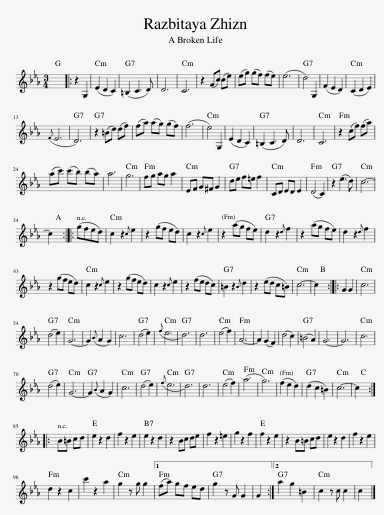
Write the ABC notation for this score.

X:1
L:1/8
M:3/4
I:linebreak $
K:Cmin
V:1 treble
V:1
 x6 |: z2 G,2 | (E2 D2 C2) | (=B,2 C3 D) | D6 | %5
 C6 | z2 (Gc) (ce) | (eg) (gf) (fe) | (e6 | d4) G,2 | %10
 (F2 E2 D2) | (C2 D2 E2) |$({F} E6 | D6) | z2 (=Bd) (df) | %15
 (fa) (ag) (gf) | (f6 | e4) G,2 | (E2 D2 C2) | (=B,2 C3 D) | %20
 D6 | C6 | z2 (cf) (fa) |$ (ac') (c'b) (ba) | a6 | %25
 g6 | fg ag a2 | EF G^F G2 | de f=e f2 | CD ED E2 | %30
 (D4 C2) | z2 (e3 d) | c6- |$ c2 :: (gfed) | %35
 c2 z2{c} e2 | z2 (gf ed) | c2 z2{c} e2 | z2 (ag fe) | d2 z2{d} f2 | %40
 z2 (ag fe) | d2 z2{d} f2 |$ z2 (gf ed) | c2 z2{c} e2 | z2 (gf ed) | %45
 c2 z2{c} e2 | z2 (fe dc) | =B2 z2{B} d2 | z2 (ed c=B) | c6- | %50
 c2 :: G2 G2 | c6 |$ (d4 e2) | G6- | %55
 G2({B} A2 G2) | c6 | (d4 e2) |({f} e6 | d6) | %60
 d6 | (e4 f2) | A6- | A2 (G2 F2) | (d4 c2) | %65
 (=B4 A2) | G6- | G6 | c6 |$ (d4 e2) | %70
 G6- | G2({B} A2 G2) | c6 | (d4 e2) |({f} e6 | %75
 d6) | d6 | (e4 f2) | (a6 | g6) | %80
 (f2 e2 d2) | (d2 c2 =B2) | c6- | c2 ::$ B=B cd | %85
 e2 z2 d2 | f2 z2 e2 | e2 z2 d2 | z2 Bc de | f2 z2 =e2 | %90
 g2 z2 f2 | f2 z2 e2 | z2 B=B cd | e2 z2 d2 | f2 z2 e2 |$ %95
 d2 z2 c2 | c'2 z2 a2 | g2 z g g2 |1 (fa) gf ed | g2 z G G2 | %100
 G2 :|2 a2 g2 =B2 | c2 z c c2 | c2 |] %104
